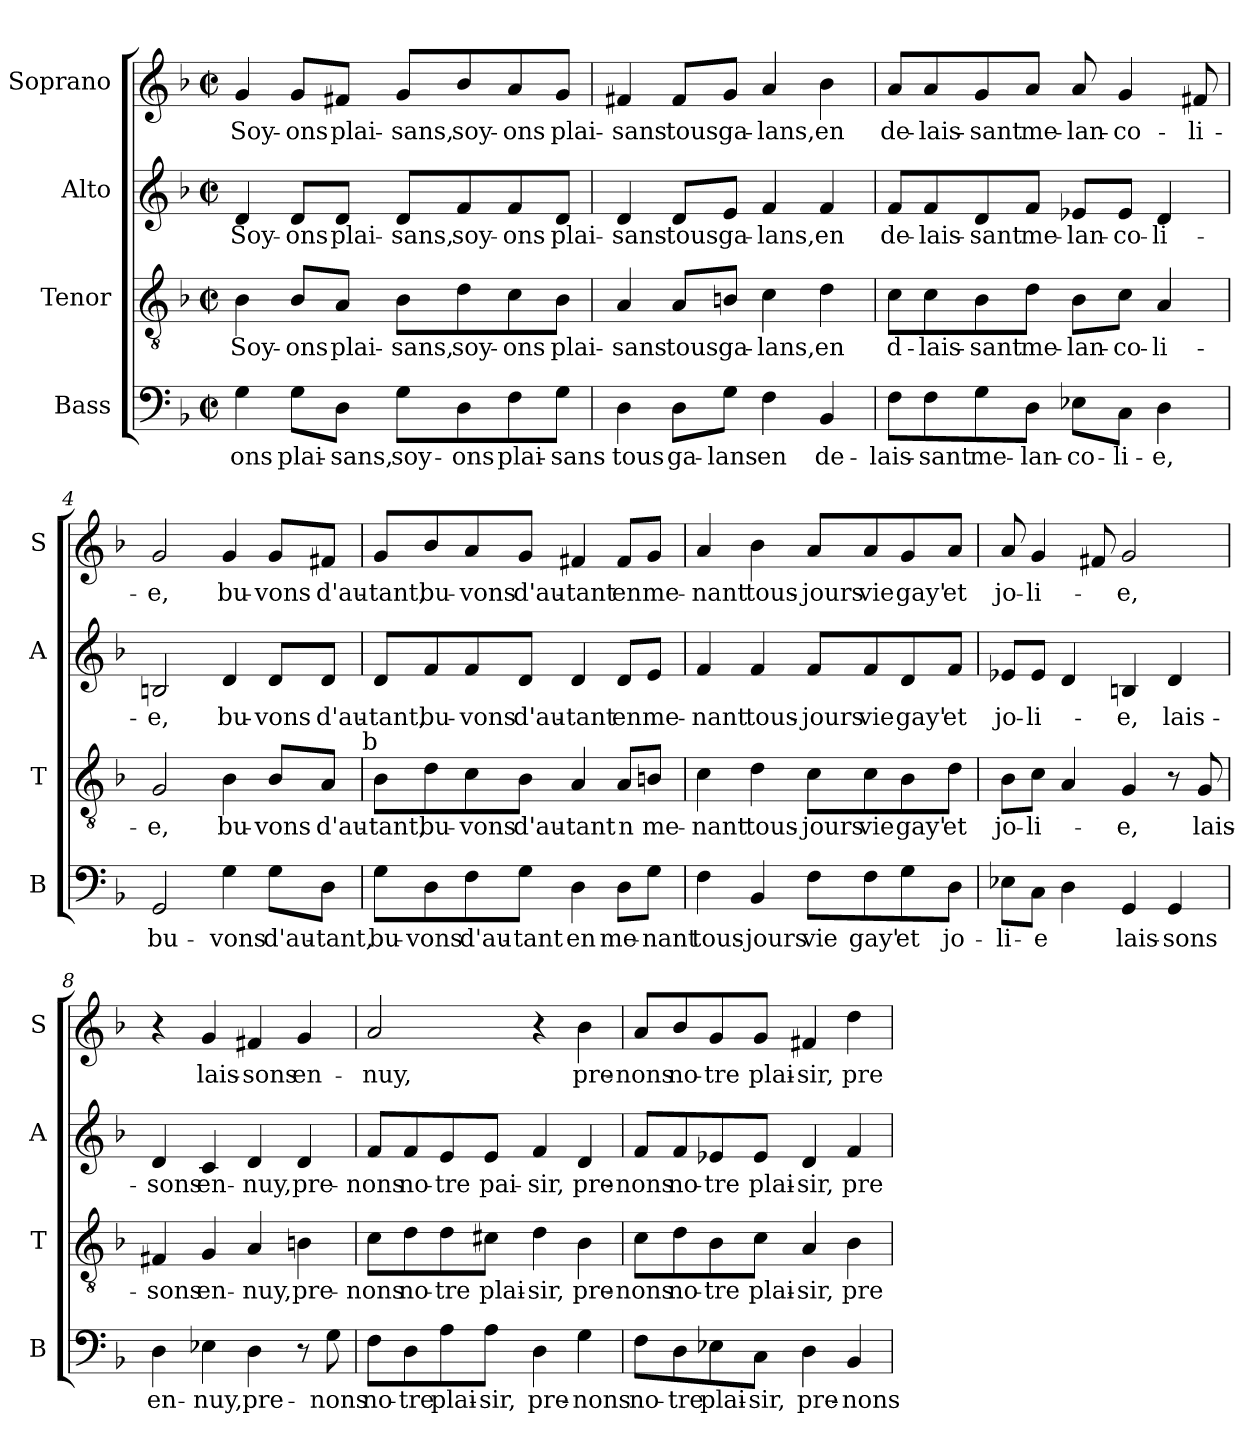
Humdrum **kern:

**kern	**text	**kern	**text	**kern	**text	**kern	**text
*part4	*part4	*part3	*part3	*part2	*part2	*part1	*part1
*staff4	*staff4	*staff3	*staff3	*staff2	*staff2	*staff1	*staff1
*I"Bass	*	*I"Tenor	*	*I"Alto	*	*I"Soprano	*
*I'B	*	*I'T	*	*I'A	*	*I'S	*
*clefF4	*	*clefGv2	*	*clefG2	*	*clefG2	*
*k[b-]	*	*k[b-]	*	*k[b-]	*	*k[b-]	*
*F:	*	*F:	*	*F:	*	*F:	*
*M2/2	*	*M2/2	*	*M2/2	*	*M2/2	*
*met(c|)	*	*met(c|)	*	*met(c|)	*	*met(c|)	*
=1	=1	=1	=1	=1	=1	=1	=1
4G\	ons	4B-\	Soy-	4d/	Soy-	4g/	Soy-
8G\L	plai-	8B-/L	-ons	8d/L	-ons	8g/L	-ons
8D\J	-sans,	8A/J	plai-	8d/J	plai-	8f#X/J	plai-
8G\L	soy-	8B-\L	-sans,	8d/L	-sans,	8g/L	-sans,
8D\	-ons	8d\	soy-	8f/	soy-	8b-/	soy-
8F\	plai-	8c\	-ons	8f/	-ons	8a/	-ons
8G\J	-sans	8B-\J	plai-	8d/J	plai-	8g/J	plai-
=2	=2	=2	=2	=2	=2	=2	=2
4D\	tous	4A/	-sans	4d/	-sans	4f#X/	-sans
8D\L	ga-	8A/L	tous	8d/L	tous	8f#/L	tous
8G\J	-lans	8Bn/J	ga-	8e/J	ga-	8g/J	ga-
4F\	en	4c\	-lans,	4f/	-lans,	4a/	-lans,
4BB-/	de-	4d\	en	4f/	en	4b-\	en
=3	=3	=3	=3	=3	=3	=3	=3
8F\L	-lais-	8c\L	d-	8f/L	de-	8a/L	de-
8F\	-sant	8c\	-lais-	8f/	-lais-	8a/	-lais-
8G\	me-	8B-\	-sant	8d/	-sant	8g/	-sant
8D\J	-lan-	8d\J	me-	8f/J	me-	8a/J	me-
8E-X\L	-co-	8B-\L	-lan-	8e-X/L	-lan-	8a/	-lan-
8C\J	-li-	8c\J	-co-	8e-/J	-co-	4g/	-co-
4D\	-e,	4A/	-li-	4d/	-li-	.	.
.	.	.	.	.	.	8f#X/	-li-
!!LO:LB:g=z
=4	=4	=4	=4	=4	=4	=4	=4
2GG/	bu-	2G/	-e,	2Bn/	-e,	2g/	-e,
4G\	-vons	4B-\	bu-	4d/	bu-	4g/	bu-
8G\L	d'au-	8B-/L	-vons	8d/L	-vons	8g/L	-vons
8D\J	-tant,	8A/J	d'au-	8d/J	d'au-	8f#X/J	d'au-
!	!	!LO:TX:a:t=b	!	!	!	!	!
=5	=5	=5	=5	=5	=5	=5	=5
8G\L	bu-	8B-\L	-tant,	8d/L	-tant,	8g/L	-tant,
8D\	-vons	8d\	bu-	8f/	bu-	8b-/	bu-
8F\	d'au-	8c\	-vons	8f/	-vons	8a/	-vons
8G\J	-tant	8B-\J	d'au-	8d/J	d'au-	8g/J	d'au-
4D\	en	4A/	-tant	4d/	-tant	4f#X/	-tant
8D\L	me-	8A/L	n	8d/L	en	8f#/L	en
8G\J	-nant	8Bn/J	me-	8e/J	me-	8g/J	me-
=6	=6	=6	=6	=6	=6	=6	=6
4F\	tous-	4c\	-nant	4f/	-nant	4a/	-nant
4BB-/	-jours	4d\	tous-	4f/	tous-	4b-\	tous-
8F\L	vie	8c\L	-jours	8f/L	-jours	8a/L	-jours
8F\	gay'	8c\	vie	8f/	vie	8a/	vie
8G\	et	8B-\	gay'	8d/	gay'	8g/	gay'
8D\J	jo-	8d\J	et	8f/J	et	8a/J	et
!!LO:LB:g=z
=7	=7	=7	=7	=7	=7	=7	=7
8E-X\L	-li-	8B-\L	jo-	8e-X/L	jo-	8a/	jo-
8C\J	-e	8c\J	-li-	8e-/J	-li-	4g/	-li-
4D\	.	4A/	.	4d/	.	.	.
.	.	.	.	.	.	8f#X/	.
4GG/	lais-	4G/	-e,	4Bn/	-e,	2g/	-e,
4GG/	-sons	8r	.	4d/	lais-	.	.
.	.	8G/	lais-	.	.	.	.
=8	=8	=8	=8	=8	=8	=8	=8
4D\	en-	4F#X/	-sons	4d/	-sons	4r	.
4E-X\	-nuy,	4G/	en-	4c/	en-	4g/	lais-
4D\	pre-	4A/	-nuy,	4d/	-nuy,	4f#X/	-sons
8r	.	4Bn\	pre-	4d/	pre-	4g/	en-
8G\	-nons	.	.	.	.	.	.
=9	=9	=9	=9	=9	=9	=9	=9
8F\L	no-	8c\L	-nons	8f/L	-nons	2a/	-nuy,
8D\	-tre	8d\	no-	8f/	no-	.	.
8A\	plai-	8d\	-tre	8e/	-tre	.	.
8A\J	-sir,	8c#X\J	plai-	8e/J	pai-	.	.
4D\	pre-	4d\	-sir,	4f/	-sir,	4r	.
4G\	-nons	4B-\	pre-	4d/	pre-	4b-\	pre-
=10	=10	=10	=10	=10	=10	=10	=10
8F\L	no-	8c\L	-nons	8f/L	-nons	8a/L	-nons
8D\	-tre	8d\	no-	8f/	no-	8b-/	no-
8E-X\	plai-	8B-\	-tre	8e-X/	-tre	8g/	-tre
8C\J	-sir,	8c\J	plai-	8e-/J	plai-	8g/J	plai-
4D\	pre-	4A/	-sir,	4d/	-sir,	4f#X/	-sir,
4BB-/	-nons	4B-\	pre-	4f/	pre-	4dd\	pre-
=	=	=	=	=	=	=	=
*-	*-	*-	*-	*-	*-	*-	*-
